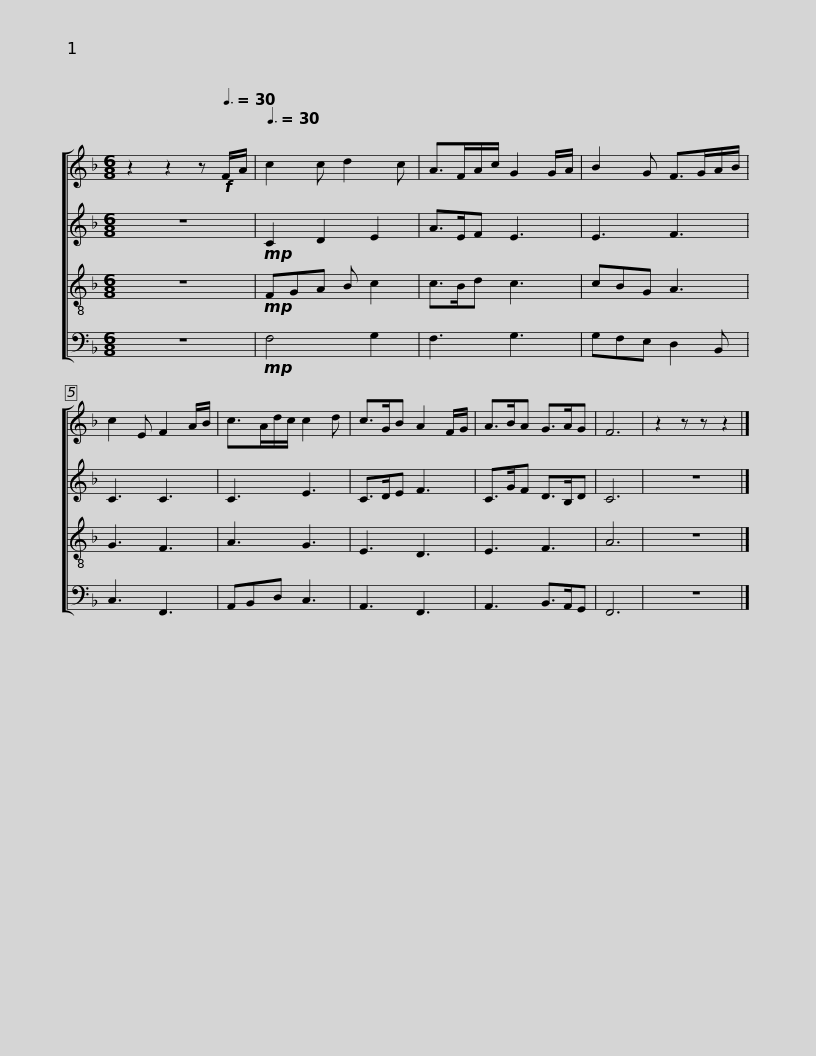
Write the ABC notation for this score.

X:1
%%score [ 1 2 3 4 ]
L:1/8
M:6/8
I:linebreak $
K:F
V:1 treble
V:2 treble
V:3 treble-8
V:4 bass
V:1
 z2 z2 z[Q:3/8=30]!f! F/A/ |[Q:1/4=75][Q:3/8=30] c2 c d2 c | A>FA/c/ G2 G/A/ | B2 G F>GA/B/ | c2 E F2 A/B/ | %5
 c>Ad/c/ c2 d |$ c>GB A2 F/G/ | A>BA G>AG | F6 | z2 z z z2 |] %10
V:2
 z6 |!mp! C2 D2 E2 | A>EF E3 | E3 F3 | C3 C3 | %5
 C3 E3 |$ C>DE F3 | C>GF D>B,D | C6 | z6 |] %10
V:3
 z6 |!mp! FGA B c2 | c>Bd c3 | cBG A3 | G3 F3 | %5
 A3 G3 |$ E3 D3 | E3 F3 | A6 | z6 |] %10
V:4
 z6 |!mp! F,4 G,2 | F,3 G,3 | G,F,E, D,2 B,, | C,3 F,,3 | %5
 A,,B,,D, C,3 |$ A,,3 F,,3 | A,,3 B,,>A,,G,, | F,,6 | z6 |] %10
